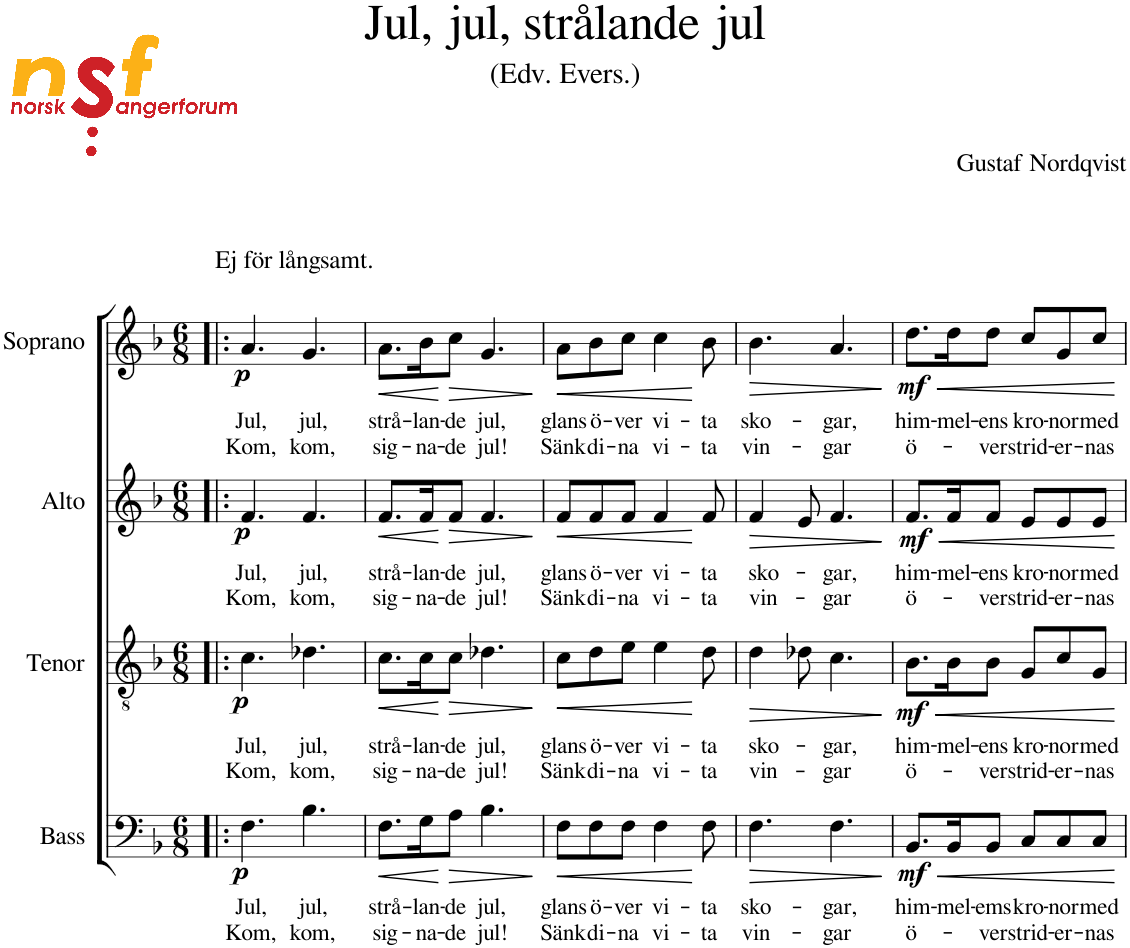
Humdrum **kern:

**kern	**text	**text	**dynam	**kern	**text	**text	**dynam	**kern	**text	**text	**dynam	**kern	**text	**text	**dynam
*part4	*part4	*part4	*part4	*part3	*part3	*part3	*part3	*part2	*part2	*part2	*part2	*part1	*part1	*part1	*part1
*staff4	*staff4	*staff4	*staff4	*staff3	*staff3	*staff3	*staff3	*staff2	*staff2	*staff2	*staff2	*staff1	*staff1	*staff1	*staff1
*I"Bass	*	*	*	*I"Tenor	*	*	*	*I"Alto	*	*	*	*I"Soprano	*	*	*
*I'B.	*	*	*	*I'T.	*	*	*	*I'A.	*	*	*	*I'S.	*	*	*
*clefF4	*	*	*	*clefGv2	*	*	*	*clefG2	*	*	*	*clefG2	*	*	*
*k[b-]	*	*	*	*k[b-]	*	*	*	*k[b-]	*	*	*	*k[b-]	*	*	*
*M6/8	*	*	*	*M6/8	*	*	*	*M6/8	*	*	*	*M6/8	*	*	*
=1!|:	=1!|:	=1!|:	=1!|:	=1!|:	=1!|:	=1!|:	=1!|:	=1!|:	=1!|:	=1!|:	=1!|:	=1!|:	=1!|:	=1!|:	=1!|:
!	!	!	!	!	!	!	!	!	!	!	!	!LO:TX:a:t=Ej för långsamt.	!	!	!
!	!LO:LY:b	!LO:LY:b	!LO:DY:b	!	!LO:LY:b	!LO:LY:b	!LO:DY:b	!	!LO:LY:b	!LO:LY:b	!LO:DY:b	!	!LO:LY:b	!LO:LY:b	!LO:DY:b
4.F\	Jul,	Kom,	p	4.c\	Jul,	Kom,	p	4.f/	Jul,	Kom,	p	4.a/	Jul,	Kom,	p
!	!LO:LY:b	!LO:LY:b	!	!	!LO:LY:b	!LO:LY:b	!	!	!LO:LY:b	!LO:LY:b	!	!	!LO:LY:b	!LO:LY:b	!
4.B-\	jul,	kom,	.	4.d-X\	jul,	kom,	.	4.f/	jul,	kom,	.	4.g/	jul,	kom,	.
=2	=2	=2	=2	=2	=2	=2	=2	=2	=2	=2	=2	=2	=2	=2	=2
!	!LO:LY:b	!LO:LY:b	!LO:HP:b	!	!LO:LY:b	!LO:LY:b	!LO:HP:b	!	!LO:LY:b	!LO:LY:b	!LO:HP:b	!	!LO:LY:b	!LO:LY:b	!LO:HP:b
8.F\L	strå-	sig-	<	8.c\L	strå-	sig-	<	8.f/L	strå-	sig-	<	8.a\L	strå-	sig-	<
!	!LO:LY:b	!LO:LY:b	!	!	!LO:LY:b	!LO:LY:b	!	!	!LO:LY:b	!LO:LY:b	!	!	!LO:LY:b	!LO:LY:b	!
16G\K	-lan-	-na-	.	16c\K	-lan-	-na-	.	16f/K	-lan-	-na-	.	16b-\K	-lan-	-na-	.
!	!LO:LY:b	!LO:LY:b	!LO:HP:n=1:b	!	!LO:LY:b	!LO:LY:b	!LO:HP:n=1:b	!	!LO:LY:b	!LO:LY:b	!LO:HP:n=1:b	!	!LO:LY:b	!LO:LY:b	!LO:HP:n=1:b
8A\J	-de	-de	[ >	8c\J	-de	-de	[ >	8f/J	-de	-de	[ >	8cc\J	-de	-de	[ >
!	!LO:LY:b	!LO:LY:b	!	!	!LO:LY:b	!LO:LY:b	!	!	!LO:LY:b	!LO:LY:b	!	!	!LO:LY:b	!LO:LY:b	!
4.B-\	jul,	jul!	.	4.d-X\	jul,	jul!	.	4.f/	jul,	jul!	.	4.g/	jul,	jul!	.
.	.	.	]	.	.	.	]	.	.	.	]	.	.	.	]
=3	=3	=3	=3	=3	=3	=3	=3	=3	=3	=3	=3	=3	=3	=3	=3
!	!LO:LY:b	!LO:LY:b	!LO:HP:b	!	!LO:LY:b	!LO:LY:b	!LO:HP:b	!	!LO:LY:b	!LO:LY:b	!LO:HP:b	!	!LO:LY:b	!LO:LY:b	!LO:HP:b
8F\L	glans	Sänk	<	8c\L	glans	Sänk	<	8f/L	glans	Sänk	<	8a\L	glans	Sänk	<
!	!LO:LY:b	!LO:LY:b	!	!	!LO:LY:b	!LO:LY:b	!	!	!LO:LY:b	!LO:LY:b	!	!	!LO:LY:b	!LO:LY:b	!
8F\	ö-	di-	.	8d\	ö-	di-	.	8f/	ö-	di-	.	8b-\	ö-	di-	.
!	!LO:LY:b	!LO:LY:b	!	!	!LO:LY:b	!LO:LY:b	!	!	!LO:LY:b	!LO:LY:b	!	!	!LO:LY:b	!LO:LY:b	!
8F\J	-ver	-na	.	8e\J	-ver	-na	.	8f/J	-ver	-na	.	8cc\J	-ver	-na	.
!	!LO:LY:b	!LO:LY:b	!	!	!LO:LY:b	!LO:LY:b	!	!	!LO:LY:b	!LO:LY:b	!	!	!LO:LY:b	!LO:LY:b	!
4F\	vi-	vi-	.	4e\	vi-	vi-	.	4f/	vi-	vi-	.	4cc\	vi-	vi-	.
!	!LO:LY:b	!LO:LY:b	!	!	!LO:LY:b	!LO:LY:b	!	!	!LO:LY:b	!LO:LY:b	!	!	!LO:LY:b	!LO:LY:b	!
8F\	-ta	-ta	[	8d\	-ta	-ta	[	8f/	-ta	-ta	[	8b-\	-ta	-ta	[
=4	=4	=4	=4	=4	=4	=4	=4	=4	=4	=4	=4	=4	=4	=4	=4
!	!LO:LY:b	!LO:LY:b	!LO:HP:b	!	!LO:LY:b	!LO:LY:b	!LO:HP:b	!	!LO:LY:b	!LO:LY:b	!LO:HP:b	!	!LO:LY:b	!LO:LY:b	!LO:HP:b
4.F\	sko-	vin-	>	4d\	sko-	vin-	>	4f/	sko-	vin-	>	4.b-\	sko-	vin-	>
.	.	.	.	8d-X\	.	.	.	8e/	.	.	.	.	.	.	.
!	!LO:LY:b	!LO:LY:b	!	!	!LO:LY:b	!LO:LY:b	!	!	!LO:LY:b	!LO:LY:b	!	!	!LO:LY:b	!LO:LY:b	!
4.F\	-gar,	-gar	.	4.c\	-gar,	-gar	.	4.f/	-gar,	-gar	.	4.a/	-gar,	-gar	.
.	.	.	]	.	.	.	]	.	.	.	]	.	.	.	]
=5	=5	=5	=5	=5	=5	=5	=5	=5	=5	=5	=5	=5	=5	=5	=5
!	!LO:LY:b	!LO:LY:b	!LO:HP:b	!	!LO:LY:b	!LO:LY:b	!LO:HP:b	!	!LO:LY:b	!LO:LY:b	!LO:HP:b	!	!LO:LY:b	!LO:LY:b	!LO:HP:b
!	!	!	!LO:DY:n=1:b	!	!	!	!LO:DY:n=1:b	!	!	!	!LO:DY:n=1:b	!	!	!	!LO:DY:n=1:b
8.BB-/L	him-	ö-	< mf	8.B-\L	him-	ö-	< mf	8.f/L	him-	ö-	< mf	8.dd\L	him-	ö-	< mf
!	!LO:LY:b	!	!	!	!LO:LY:b	!	!	!	!LO:LY:b	!	!	!	!LO:LY:b	!	!
16BB-/K	-mel-	.	.	16B-\K	-mel-	.	.	16f/K	-mel-	.	.	16dd\K	-mel-	.	.
!	!LO:LY:b	!LO:LY:b	!	!	!LO:LY:b	!LO:LY:b	!	!	!LO:LY:b	!LO:LY:b	!	!	!LO:LY:b	!LO:LY:b	!
8BB-/J	-ems	-ver	.	8B-\J	-ens	-ver	.	8f/J	-ens	-ver	.	8dd\J	-ens	-ver	.
!	!LO:LY:b	!LO:LY:b	!	!	!LO:LY:b	!LO:LY:b	!	!	!LO:LY:b	!LO:LY:b	!	!	!LO:LY:b	!LO:LY:b	!
8C/L	kro-	strid-	.	8G/L	kro-	strid-	.	8e/L	kro-	strid-	.	8cc/L	kro-	strid-	.
!	!LO:LY:b	!LO:LY:b	!	!	!LO:LY:b	!LO:LY:b	!	!	!LO:LY:b	!LO:LY:b	!	!	!LO:LY:b	!LO:LY:b	!
8C/	-nor	-er-	.	8c/	-nor	-er-	.	8e/	-nor	-er-	.	8g/	-nor	-er-	.
!	!LO:LY:b	!LO:LY:b	!	!	!LO:LY:b	!LO:LY:b	!	!	!LO:LY:b	!LO:LY:b	!	!	!LO:LY:b	!LO:LY:b	!
8C/J	med	-nas	.	8G/J	med	-nas	.	8e/J	med	-nas	.	8cc/J	med	-nas	.
.	.	.	[	.	.	.	[	.	.	.	[	.	.	.	[
=	=	=	=	=	=	=	=	=	=	=	=	=	=	=	=
*-	*-	*-	*-	*-	*-	*-	*-	*-	*-	*-	*-	*-	*-	*-	*-
